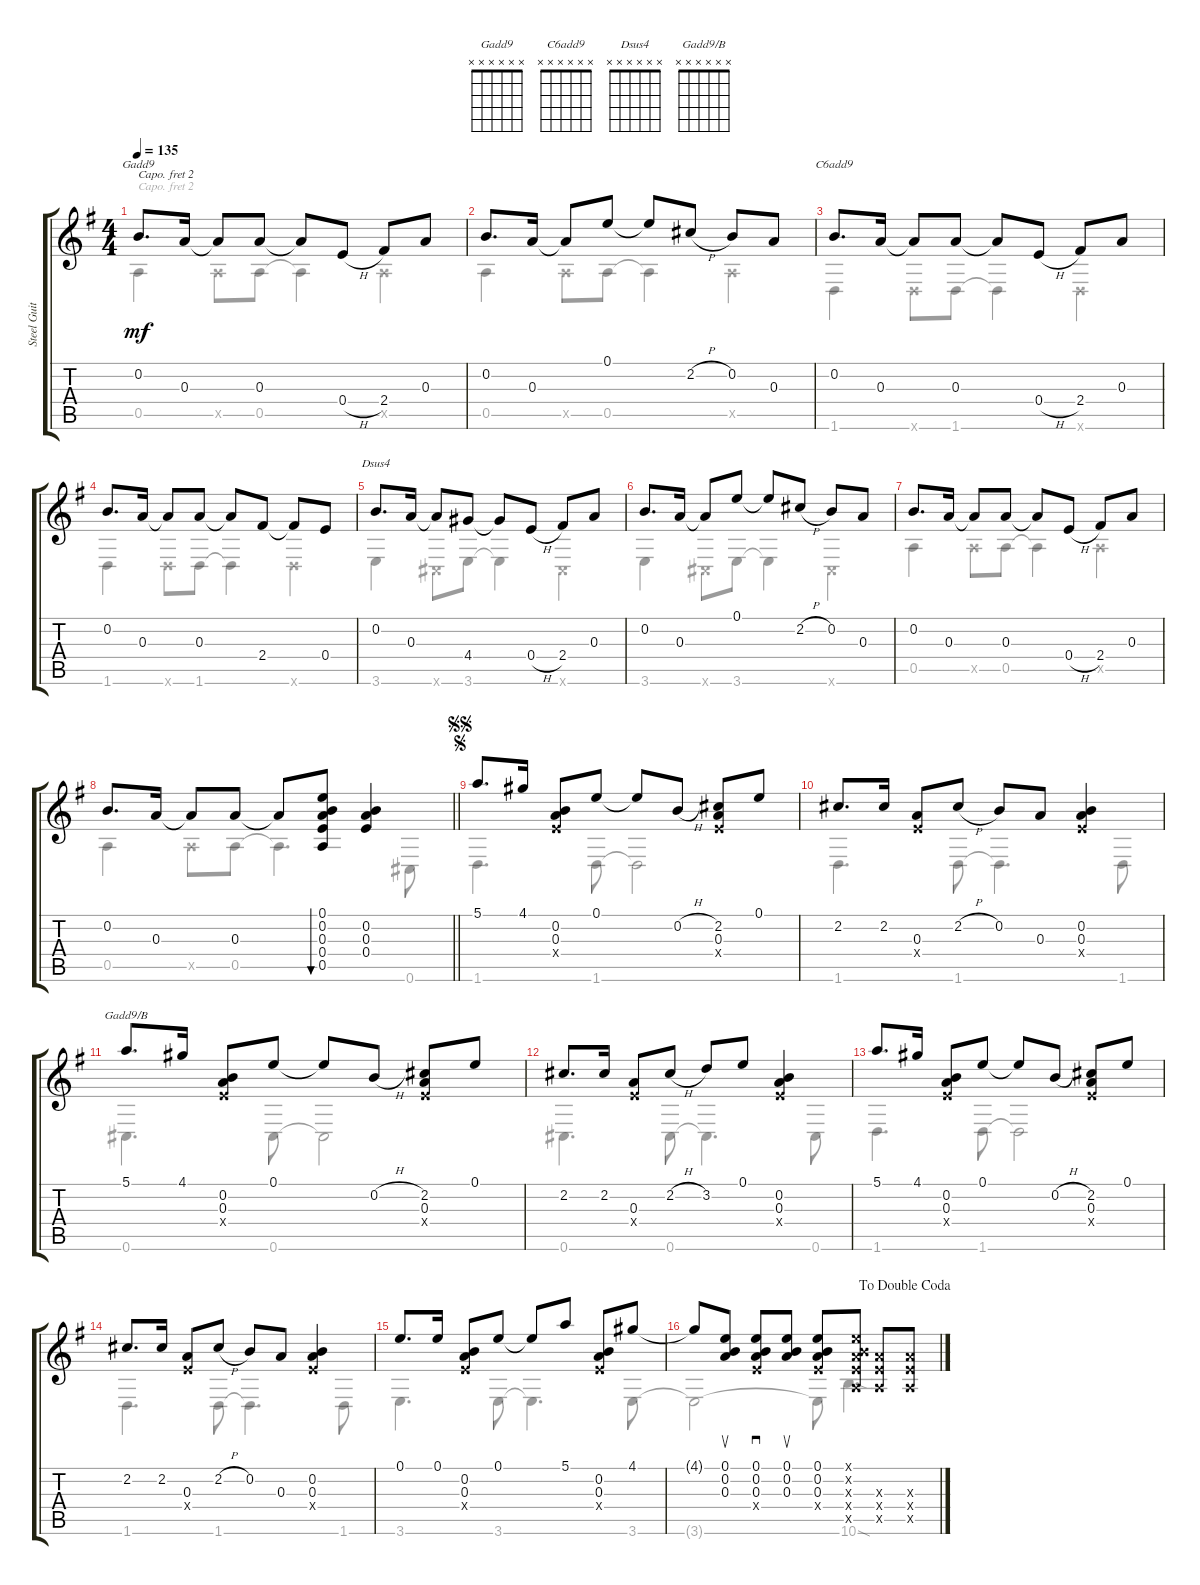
\track ("Steel Guitar" "Steel Guit") {instrument acousticguitarsteel}
\staff {score tabs}
\capo 2
\tuning (D4 A3 G3 D3 G2 B1) {hide}
\chord ("Gadd9" x x x x x x)
\chord ("C6add9" x x x x x x)
\chord ("Dsus4" x x x x x x)
\chord ("Gadd9/B" x x x x x x)
\voice
\ts (4 4)
\tempo 135
\clef g2
\ks g
0.2.8{d ch "Gadd9" dy mf} 0.3.16 0.3{t}.8 0.3.8 0.3{t}.8 0.4{h}.8 2.4.8 0.3.8 |
0.2.8{d} 0.3.16 0.3{t}.8 0.1.8 0.1{t}.8 2.2{h}.8 0.2.8 0.3.8 |
0.2.8{d ch "C6add9"} 0.3.16 0.3{t}.8 0.3.8 0.3{t}.8 0.4{h}.8 2.4.8 0.3.8 |
0.2.8{d} 0.3.16 0.3{t}.8 0.3.8 0.3{t}.8 2.4.8 2.4{t}.8 0.4.8 |
0.2.8{d ch "Dsus4"} 0.3.16 0.3{t}.8 4.4.8 4.4{t}.8 0.4{h}.8 2.4.8 0.3.8 |
0.2.8{d} 0.3.16 0.3{t}.8 0.1.8 0.1{t}.8 2.2{h}.8 0.2.8 0.3.8 |
0.2.8{d} 0.3.16 0.3{t}.8 0.3.8 0.3{t}.8 0.4{h}.8 2.4.8 0.3.8 |
\barLineRight lightlight
0.2.8{d} 0.3.16 0.3{t}.8 0.3.8 0.3{t}.8 (0.1 0.2 0.3 0.4 0.5).8{bu 240} (0.2 0.3 0.4).4 |
\jump segno
\jump segnosegno
5.1.8{d} 4.1.16 (0.2 0.3 0.4{x}).8 0.1.8 0.1{t}.8 0.2{h}.8 (2.2 0.3 0.4{x}).8 0.1.8 |
2.2.8{d} 2.2.16 (0.3 0.4{x}).8 2.2{h}.8 0.2.8 0.3.8 (0.2 0.3 0.4{x}).4 |
5.1.8{d ch "Gadd9/B"} 4.1.16 (0.2 0.3 0.4{x}).8 0.1.8 0.1{t}.8 0.2{h}.8 (2.2 0.3 0.4{x}).8 0.1.8 |
2.2.8{d} 2.2.16 (0.3 0.4{x}).8 2.2{h}.8 3.2.8 0.1.8 (0.2 0.3 0.4{x}).4 |
5.1.8{d} 4.1.16 (0.2 0.3 0.4{x}).8 0.1.8 0.1{t}.8 0.2{h}.8 (2.2 0.3 0.4{x}).8 0.1.8 |
2.2.8{d} 2.2.16 (0.3 0.4{x}).8 2.2{h}.8 0.2.8 0.3.8 (0.2 0.3 0.4{x}).4 |
0.1.8{d} 0.1.16 (0.2 0.3 0.4{x}).8 0.1.8 0.1{t}.8 5.1.8 (0.2 0.3 0.4{x}).8 4.1.8 |
\jump dadoublecoda
4.1{t}.8 (0.1 0.2 0.3).8{su} (0.1 0.2 0.3 0.4{x}).8{sd} (0.1 0.2 0.3).8{su} (0.1 0.2 0.3 0.4{x}).8 (0.1{x} 0.2{x} 0.3{x} 0.4{x} 0.5{x}).8 (0.3{x} 0.4{x} 0.5{x}).8 (0.3{x} 0.4{x} 0.5{x}).8
\voice
\clef g2
\ottava regular
\simile none
\ks g
0.5.4{dy mf} 0.5{x}.8 0.5.8 0.5{t}.4 0.5{x}.4 |
0.5.4 0.5{x}.8 0.5.8 0.5{t}.4 0.5{x}.4 |
1.6.4 1.6{x}.8 1.6.8 1.6{t}.4 1.6{x}.4 |
1.6.4 1.6{x}.8 1.6.8 1.6{t}.4 1.6{x}.4 |
3.6.4 0.6{x}.8 3.6.8 3.6{t}.4 0.6{x}.4 |
3.6.4 0.6{x}.8 3.6.8 3.6{t}.4 0.6{x}.4 |
0.5.4 0.5{x}.8 0.5.8 0.5{t}.4 0.5{x}.4 |
\barLineRight lightlight
0.5.4 0.5{x}.8 0.5.8 0.5{t}.4{d} 0.6.8 |
1.6.4{d} 1.6.8 1.6{t}.2 |
1.6.4{d} 1.6.8 1.6{t}.4{d} 1.6.8 |
0.6.4{d} 0.6.8 0.6{t}.2 |
0.6.4{d} 0.6.8 0.6{t}.4{d} 0.6.8 |
1.6.4{d} 1.6.8 1.6{t}.2 |
1.6.4{d} 1.6.8 1.6{t}.4{d} 1.6.8 |
3.6.4{d} 3.6.8 3.6{t}.4{d} 3.6.8 |
3.6{t}.2 3.6{t}.8 10.6{sod}.4{d}
